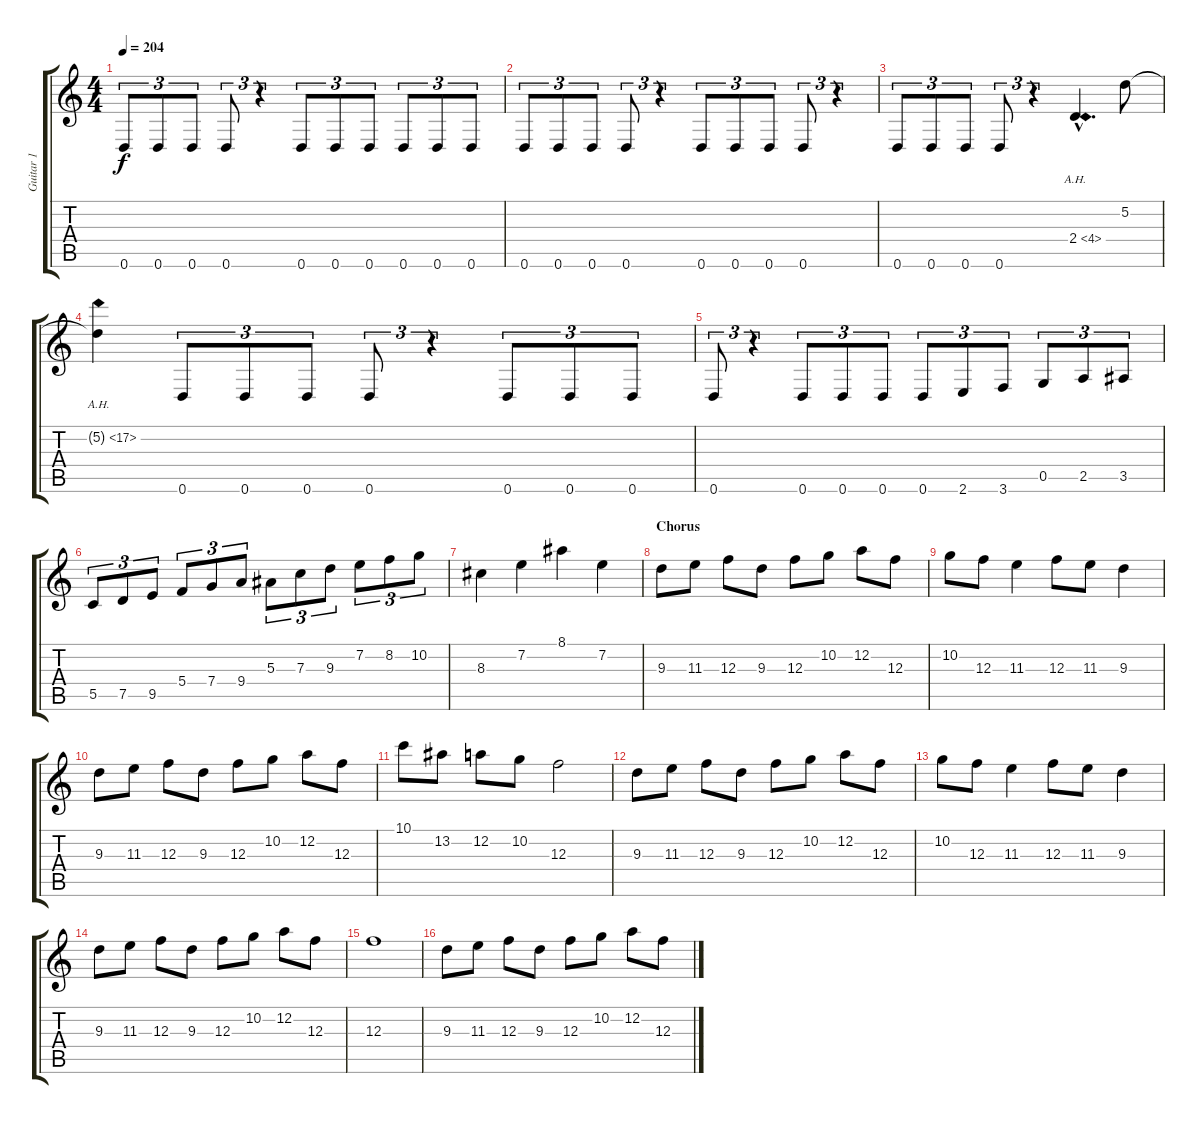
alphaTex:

\track ("Guitar 1" "Guitar 1") {instrument distortionguitar}
\staff {score tabs}
\tuning (D4 A3 F3 C3 G2 D2) {hide}
\ts (4 4)
\tempo 204
\clef g2
\ks c
0.6.8{tu (3 2) dy f} 0.6.8{tu (3 2)} 0.6.8{tu (3 2)} 0.6.8{tu (3 2)} r.4{tu (3 2)} 0.6.8{tu (3 2)} 0.6.8{tu (3 2)} 0.6.8{tu (3 2)} 0.6.8{tu (3 2)} 0.6.8{tu (3 2)} 0.6.8{tu (3 2)} |
0.6.8{tu (3 2)} 0.6.8{tu (3 2)} 0.6.8{tu (3 2)} 0.6.8{tu (3 2)} r.4{tu (3 2)} 0.6.8{tu (3 2)} 0.6.8{tu (3 2)} 0.6.8{tu (3 2)} 0.6.8{tu (3 2)} r.4{tu (3 2)} |
0.6.8{tu (3 2)} 0.6.8{tu (3 2)} 0.6.8{tu (3 2)} 0.6.8{tu (3 2)} r.4{tu (3 2)} 2.4{ah 2 hac}.4{d} 5.2.8 |
5.2{ah 12 t}.4 0.6.8{tu (3 2)} 0.6.8{tu (3 2)} 0.6.8{tu (3 2)} 0.6.8{tu (3 2)} r.4{tu (3 2)} 0.6.8{tu (3 2)} 0.6.8{tu (3 2)} 0.6.8{tu (3 2)} |
0.6.8{tu (3 2)} r.4{tu (3 2)} 0.6.8{tu (3 2)} 0.6.8{tu (3 2)} 0.6.8{tu (3 2)} 0.6.8{tu (3 2)} 2.6.8{tu (3 2)} 3.6.8{tu (3 2)} 0.5.8{tu (3 2)} 2.5.8{tu (3 2)} 3.5.8{tu (3 2)} |
5.5.8{tu (3 2)} 7.5.8{tu (3 2)} 9.5.8{tu (3 2)} 5.4.8{tu (3 2)} 7.4.8{tu (3 2)} 9.4.8{tu (3 2)} 5.3.8{tu (3 2)} 7.3.8{tu (3 2)} 9.3.8{tu (3 2)} 7.2.8{tu (3 2)} 8.2.8{tu (3 2)} 10.2.8{tu (3 2)} |
8.3.4 7.2.4 8.1.4 7.2.4 |
\section ("" "Chorus")
9.3.8 11.3.8 12.3.8 9.3.8 12.3.8 10.2.8 12.2.8 12.3.8 |
10.2.8 12.3.8 11.3.4 12.3.8 11.3.8 9.3.4 |
9.3.8 11.3.8 12.3.8 9.3.8 12.3.8 10.2.8 12.2.8 12.3.8 |
10.1.8 13.2.8 12.2.8 10.2.8 12.3.2 |
9.3.8 11.3.8 12.3.8 9.3.8 12.3.8 10.2.8 12.2.8 12.3.8 |
10.2.8 12.3.8 11.3.4 12.3.8 11.3.8 9.3.4 |
9.3.8 11.3.8 12.3.8 9.3.8 12.3.8 10.2.8 12.2.8 12.3.8 |
12.3.1 |
9.3.8 11.3.8 12.3.8 9.3.8 12.3.8 10.2.8 12.2.8 12.3.8
